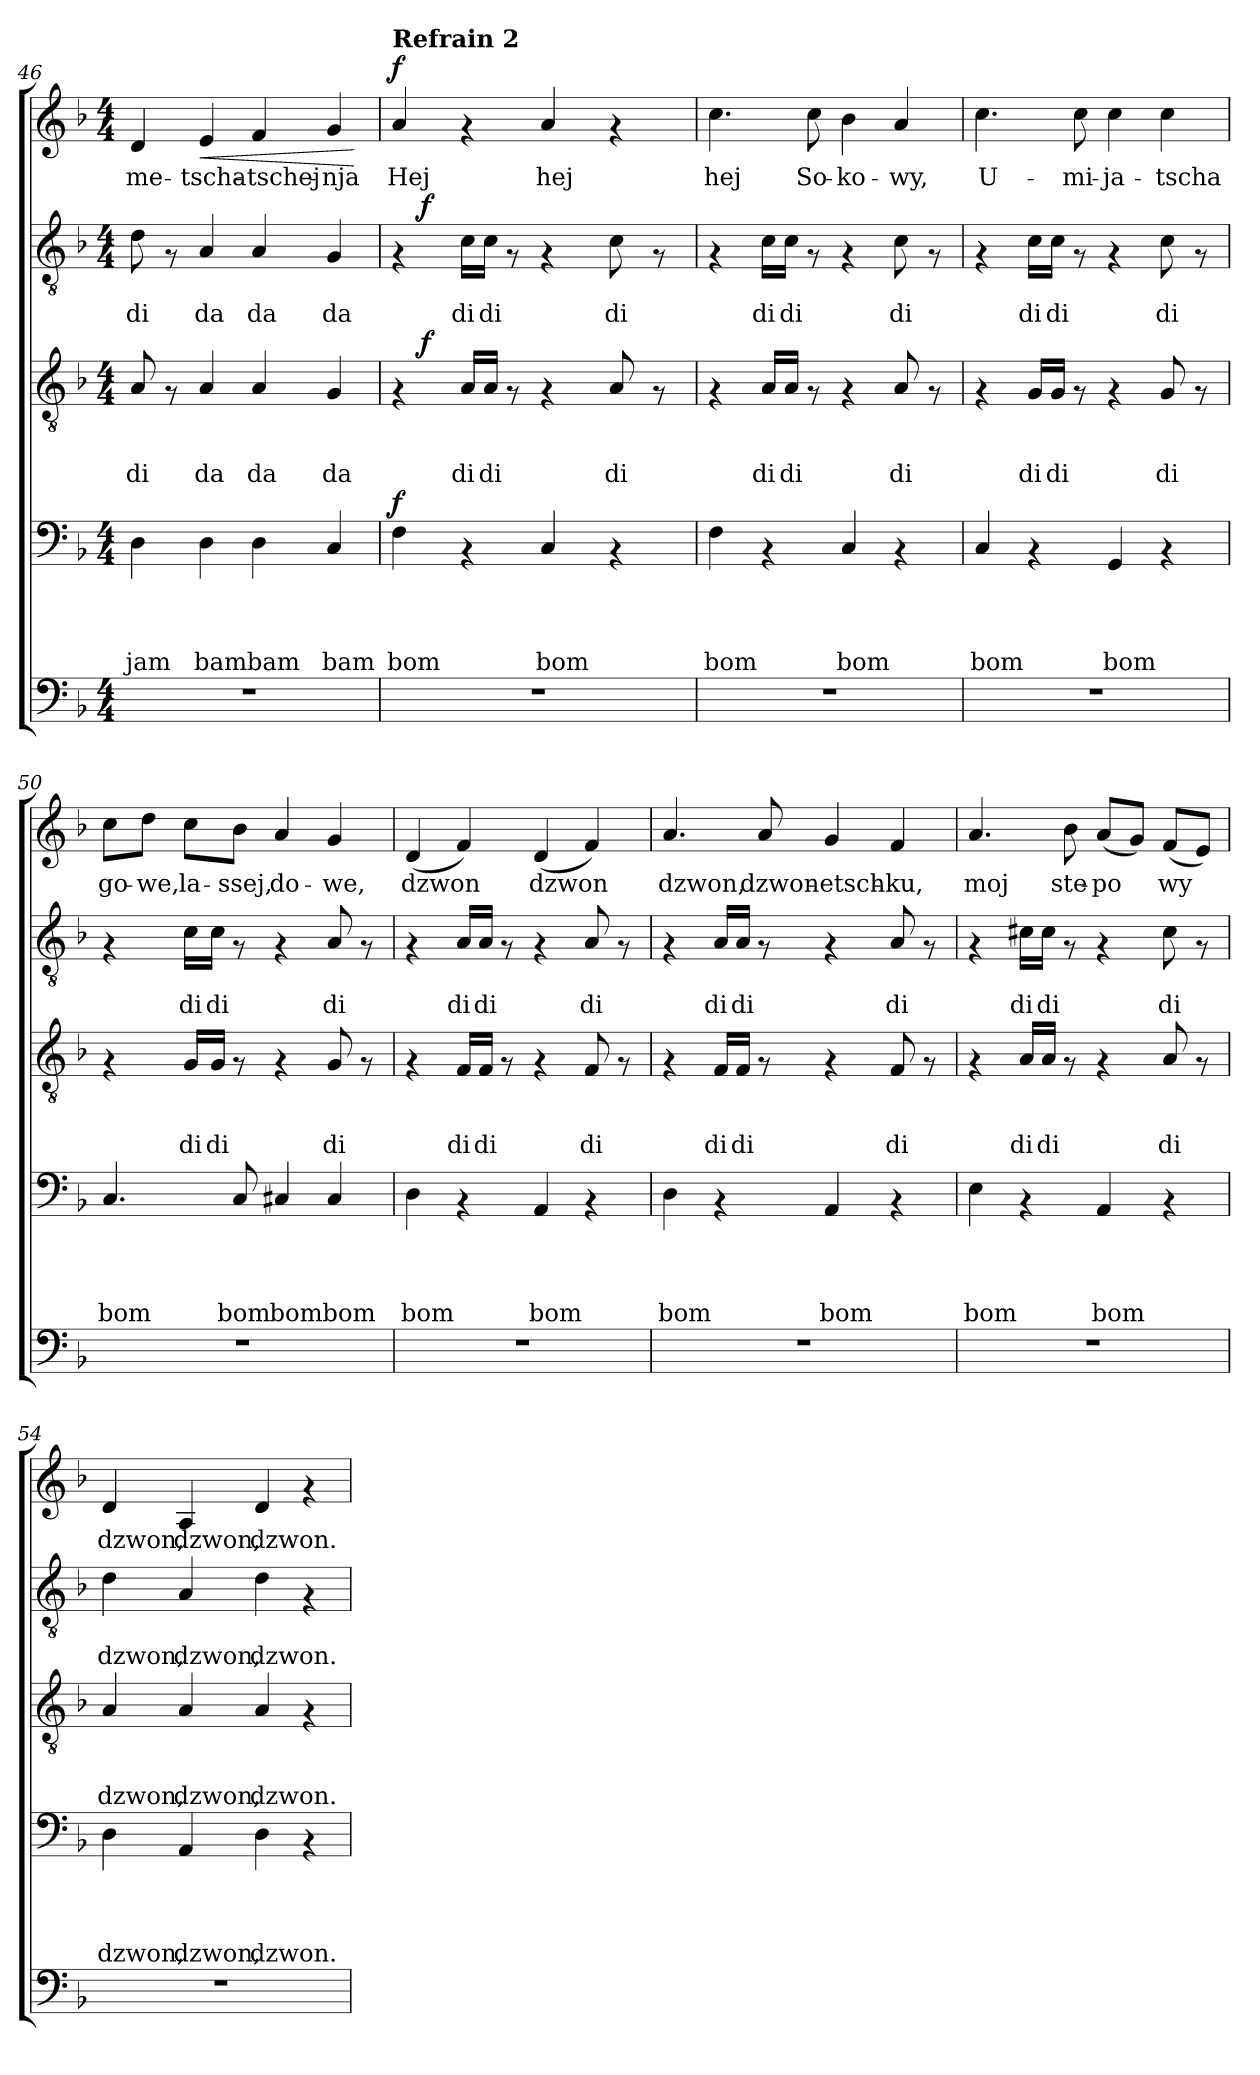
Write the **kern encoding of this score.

**kern	**kern	**text	**text	**text	**text	**dynam	**kern	**text	**text	**text	**dynam	**kern	**text	**text	**dynam	**kern	**text	**dynam
*part5	*part4	*part4	*part4	*part4	*part4	*part4	*part3	*part3	*part3	*part3	*part3	*part2	*part2	*part2	*part2	*part1	*part1	*part1
*staff5	*staff4	*staff4	*staff4	*staff4	*staff4	*staff4	*staff3	*staff3	*staff3	*staff3	*staff3	*staff2	*staff2	*staff2	*staff2	*staff1	*staff1	*staff1
*clefF4	*clefF4	*	*	*	*	*	*clefGv2	*	*	*	*	*clefGv2	*	*	*	*clefG2	*	*
*k[b-]	*k[b-]	*	*	*	*	*	*k[b-]	*	*	*	*	*k[b-]	*	*	*	*k[b-]	*	*
*F:	*F:	*	*	*	*	*	*F:	*	*	*	*	*F:	*	*	*	*F:	*	*
*M4/4	*M4/4	*	*	*	*	*	*M4/4	*	*	*	*	*M4/4	*	*	*	*M4/4	*	*
=46	=46	=46	=46	=46	=46	=46	=46	=46	=46	=46	=46	=46	=46	=46	=46	=46	=46	=46
!	!	!	!	!	!LO:LY:b	!	!	!	!	!LO:LY:b	!	!	!	!LO:LY:b	!	!	!LO:LY:b	!
1r	4D\	.	.	.	jam	.	8A/	.	.	di	.	8d\	.	di	.	4d/	me-	.
.	.	.	.	.	.	.	8rF	.	.	.	.	8rF	.	.	.	.	.	.
!	!	!	!	!	!LO:LY:b	!	!	!	!	!LO:LY:b	!	!	!	!LO:LY:b	!	!	!LO:LY:b	!LO:HP:b
.	4D\	.	.	.	bam	.	4A/	.	.	da	.	4A/	.	da	.	4e/	-tscha-	<
!	!	!	!	!	!LO:LY:b	!	!	!	!	!LO:LY:b	!	!	!	!LO:LY:b	!	!	!LO:LY:b	!
.	4D\	.	.	.	bam	.	4A/	.	.	da	.	4A/	.	da	.	4f/	-tschej-	.
!	!	!	!	!	!LO:LY:b	!	!	!	!	!LO:LY:b	!	!	!	!LO:LY:b	!	!	!LO:LY:b	!
.	4C/	.	.	.	bam	.	4G/	.	.	da	.	4G/	.	da	.	4g/	-nja	.
.	.	.	.	.	.	.	.	.	.	.	.	.	.	.	.	.	.	[
!!LO:LB:g=z
=47	=47	=47	=47	=47	=47	=47	=47	=47	=47	=47	=47	=47	=47	=47	=47	=47	=47	=47
!	!	!	!	!	!	!	!	!	!	!	!	!	!	!	!	!LO:TX:a:B:t=Refrain 2	!	!
!	!	!	!	!	!LO:LY:b	!LO:DY:b	!	!	!	!	!	!	!	!	!	!	!LO:LY:b	!LO:DY:b
*	*	*	*	*	*	*	*^	*	*	*	*	*^	*	*	*	*	*	*
1r	4F\	.	.	.	bom	f	4rF	16.ryy	.	.	.	.	4rF	16.ryy	.	.	.	4a/	Hej	f
!	!	!	!	!	!	!	!	!	!	!	!	!LO:DY:b	!	!	!	!	!LO:DY:b	!	!	!
.	.	.	.	.	.	.	.	2ryy	.	.	.	f	.	2ryy	.	.	f	.	.	.
!	!	!	!	!	!	!	!	!	!	!	!LO:LY:b	!	!	!	!	!LO:LY:b	!	!	!	!
.	4rAA	.	.	.	.	.	16A/LL	.	.	.	di	.	16c\LL	.	.	di	.	4rf	.	.
!	!	!	!	!	!	!	!	!	!	!	!LO:LY:b	!	!	!	!	!LO:LY:b	!	!	!	!
.	.	.	.	.	.	.	16A/JJ	.	.	.	di	.	16c\JJ	.	.	di	.	.	.	.
.	.	.	.	.	.	.	8rF	.	.	.	.	.	8rF	.	.	.	.	.	.	.
!	!	!	!	!	!LO:LY:b	!	!	!	!	!	!	!	!	!	!	!	!	!	!LO:LY:b	!
.	4C/	.	.	.	bom	.	4rF	.	.	.	.	.	4rF	.	.	.	.	4a/	hej	.
.	.	.	.	.	.	.	.	4ryy	.	.	.	.	.	4ryy	.	.	.	.	.	.
!	!	!	!	!	!	!	!	!	!	!	!LO:LY:b	!	!	!	!	!LO:LY:b	!	!	!	!
.	4rAA	.	.	.	.	.	8A/	.	.	.	di	.	8c\	.	.	di	.	4rf	.	.
.	.	.	.	.	.	.	.	8ryy	.	.	.	.	.	8ryy	.	.	.	.	.	.
.	.	.	.	.	.	.	8rF	.	.	.	.	.	8rF	.	.	.	.	.	.	.
.	.	.	.	.	.	.	.	32ryy	.	.	.	.	.	32ryy	.	.	.	.	.	.
=48	=48	=48	=48	=48	=48	=48	=48	=48	=48	=48	=48	=48	=48	=48	=48	=48	=48	=48	=48	=48
!	!	!	!	!	!LO:LY:b	!	!	!	!	!	!	!	!	!	!	!	!	!	!LO:LY:b	!
*	*	*	*	*	*	*	*v	*v	*	*	*	*	*	*	*	*	*	*	*	*
*	*	*	*	*	*	*	*	*	*	*	*	*v	*v	*	*	*	*	*	*
1r	4F\	.	.	.	bom	.	4rF	.	.	.	.	4rF	.	.	.	4.cc\	hej	.
!	!	!	!	!	!	!	!	!	!	!LO:LY:b	!	!	!	!LO:LY:b	!	!	!	!
.	4rAA	.	.	.	.	.	16A/LL	.	.	di	.	16c\LL	.	di	.	.	.	.
!	!	!	!	!	!	!	!	!	!	!LO:LY:b	!	!	!	!LO:LY:b	!	!	!	!
.	.	.	.	.	.	.	16A/JJ	.	.	di	.	16c\JJ	.	di	.	.	.	.
!	!	!	!	!	!	!	!	!	!	!	!	!	!	!	!	!	!LO:LY:b	!
.	.	.	.	.	.	.	8rF	.	.	.	.	8rF	.	.	.	8cc\	So-	.
!	!	!	!	!	!LO:LY:b	!	!	!	!	!	!	!	!	!	!	!	!LO:LY:b	!
.	4C/	.	.	.	bom	.	4rF	.	.	.	.	4rF	.	.	.	4b-\	-ko-	.
!	!	!	!	!	!	!	!	!	!	!LO:LY:b	!	!	!	!LO:LY:b	!	!	!LO:LY:b	!
.	4rAA	.	.	.	.	.	8A/	.	.	di	.	8c\	.	di	.	4a/	-wy,	.
.	.	.	.	.	.	.	8rF	.	.	.	.	8rF	.	.	.	.	.	.
=49	=49	=49	=49	=49	=49	=49	=49	=49	=49	=49	=49	=49	=49	=49	=49	=49	=49	=49
!	!	!	!	!	!LO:LY:b	!	!	!	!	!	!	!	!	!	!	!	!LO:LY:b	!
1r	4C/	.	.	.	bom	.	4rF	.	.	.	.	4rF	.	.	.	4.cc\	U-	.
!	!	!	!	!	!	!	!	!	!	!LO:LY:b	!	!	!	!LO:LY:b	!	!	!	!
.	4rAA	.	.	.	.	.	16G/LL	.	.	di	.	16c\LL	.	di	.	.	.	.
!	!	!	!	!	!	!	!	!	!	!LO:LY:b	!	!	!	!LO:LY:b	!	!	!	!
.	.	.	.	.	.	.	16G/JJ	.	.	di	.	16c\JJ	.	di	.	.	.	.
!	!	!	!	!	!	!	!	!	!	!	!	!	!	!	!	!	!LO:LY:b	!
.	.	.	.	.	.	.	8rF	.	.	.	.	8rF	.	.	.	8cc\	-mi-	.
!	!	!	!	!	!LO:LY:b	!	!	!	!	!	!	!	!	!	!	!	!LO:LY:b	!
.	4GG/	.	.	.	bom	.	4rF	.	.	.	.	4rF	.	.	.	4cc\	-ja-	.
!	!	!	!	!	!	!	!	!	!	!LO:LY:b	!	!	!	!LO:LY:b	!	!	!LO:LY:b	!
.	4rAA	.	.	.	.	.	8G/	.	.	di	.	8c\	.	di	.	4cc\	-tscha	.
.	.	.	.	.	.	.	8rF	.	.	.	.	8rF	.	.	.	.	.	.
=50	=50	=50	=50	=50	=50	=50	=50	=50	=50	=50	=50	=50	=50	=50	=50	=50	=50	=50
!	!	!	!	!	!LO:LY:b	!	!	!	!	!	!	!	!	!	!	!	!LO:LY:b	!
1r	4.C/	.	.	.	bom	.	4rF	.	.	.	.	4rF	.	.	.	8cc\L	go-	.
!	!	!	!	!	!	!	!	!	!	!	!	!	!	!	!	!	!LO:LY:b	!
.	.	.	.	.	.	.	.	.	.	.	.	.	.	.	.	8dd\J	-we,	.
!	!	!	!	!	!	!	!	!	!	!LO:LY:b	!	!	!	!LO:LY:b	!	!	!LO:LY:b	!
.	.	.	.	.	.	.	16G/LL	.	.	di	.	16c\LL	.	di	.	8cc\L	la-	.
!	!	!	!	!	!	!	!	!	!	!LO:LY:b	!	!	!	!LO:LY:b	!	!	!	!
.	.	.	.	.	.	.	16G/JJ	.	.	di	.	16c\JJ	.	di	.	.	.	.
!	!	!	!	!	!LO:LY:b	!	!	!	!	!	!	!	!	!	!	!	!LO:LY:b	!
.	8C/	.	.	.	bom	.	8rF	.	.	.	.	8rF	.	.	.	8b-\J	-ssej,	.
!	!	!	!	!	!LO:LY:b	!	!	!	!	!	!	!	!	!	!	!	!LO:LY:b	!
.	4C#X/	.	.	.	bom	.	4rF	.	.	.	.	4rF	.	.	.	4a/	do-	.
!	!	!	!	!	!LO:LY:b	!	!	!	!	!LO:LY:b	!	!	!	!LO:LY:b	!	!	!LO:LY:b	!
.	4C#/	.	.	.	bom	.	8G/	.	.	di	.	8A/	.	di	.	4g/	-we,	.
.	.	.	.	.	.	.	8rF	.	.	.	.	8rF	.	.	.	.	.	.
!!LO:LB:g=z
=51	=51	=51	=51	=51	=51	=51	=51	=51	=51	=51	=51	=51	=51	=51	=51	=51	=51	=51
!	!	!	!	!	!LO:LY:b	!	!	!	!	!	!	!	!	!	!	!	!LO:LY:b	!
1r	4D\	.	.	.	bom	.	4rF	.	.	.	.	4rF	.	.	.	(<4d/	dzwon	.
!	!	!	!	!	!	!	!	!	!	!LO:LY:b	!	!	!	!LO:LY:b	!	!	!	!
.	4rAA	.	.	.	.	.	16F/LL	.	.	di	.	16A/LL	.	di	.	4f/)	.	.
!	!	!	!	!	!	!	!	!	!	!LO:LY:b	!	!	!	!LO:LY:b	!	!	!	!
.	.	.	.	.	.	.	16F/JJ	.	.	di	.	16A/JJ	.	di	.	.	.	.
.	.	.	.	.	.	.	8rF	.	.	.	.	8rF	.	.	.	.	.	.
!	!	!	!	!	!LO:LY:b	!	!	!	!	!	!	!	!	!	!	!	!LO:LY:b	!
.	4AA/	.	.	.	bom	.	4rF	.	.	.	.	4rF	.	.	.	(<4d/	dzwon	.
!	!	!	!	!	!	!	!	!	!	!LO:LY:b	!	!	!	!LO:LY:b	!	!	!	!
.	4rAA	.	.	.	.	.	8F/	.	.	di	.	8A/	.	di	.	4f/)	.	.
.	.	.	.	.	.	.	8rF	.	.	.	.	8rF	.	.	.	.	.	.
=52	=52	=52	=52	=52	=52	=52	=52	=52	=52	=52	=52	=52	=52	=52	=52	=52	=52	=52
!	!	!	!	!	!LO:LY:b	!	!	!	!	!	!	!	!	!	!	!	!LO:LY:b	!
1r	4D\	.	.	.	bom	.	4rF	.	.	.	.	4rF	.	.	.	4.a/	dzwon,	.
!	!	!	!	!	!	!	!	!	!	!LO:LY:b	!	!	!	!LO:LY:b	!	!	!	!
.	4rAA	.	.	.	.	.	16F/LL	.	.	di	.	16A/LL	.	di	.	.	.	.
!	!	!	!	!	!	!	!	!	!	!LO:LY:b	!	!	!	!LO:LY:b	!	!	!	!
.	.	.	.	.	.	.	16F/JJ	.	.	di	.	16A/JJ	.	di	.	.	.	.
!	!	!	!	!	!	!	!	!	!	!	!	!	!	!	!	!	!LO:LY:b	!
.	.	.	.	.	.	.	8rF	.	.	.	.	8rF	.	.	.	8a/	dzwon-	.
!	!	!	!	!	!LO:LY:b	!	!	!	!	!	!	!	!	!	!	!	!LO:LY:b	!
.	4AA/	.	.	.	bom	.	4rF	.	.	.	.	4rF	.	.	.	4g/	-etsch-	.
!	!	!	!	!	!	!	!	!	!	!LO:LY:b	!	!	!	!LO:LY:b	!	!	!LO:LY:b	!
.	4rAA	.	.	.	.	.	8F/	.	.	di	.	8A/	.	di	.	4f/	-ku,	.
.	.	.	.	.	.	.	8rF	.	.	.	.	8rF	.	.	.	.	.	.
=53	=53	=53	=53	=53	=53	=53	=53	=53	=53	=53	=53	=53	=53	=53	=53	=53	=53	=53
!	!	!	!	!	!LO:LY:b	!	!	!	!	!	!	!	!	!	!	!	!LO:LY:b	!
1r	4E\	.	.	.	bom	.	4rF	.	.	.	.	4rF	.	.	.	4.a/	moj	.
!	!	!	!	!	!	!	!	!	!	!LO:LY:b	!	!	!	!LO:LY:b	!	!	!	!
.	4rAA	.	.	.	.	.	16A/LL	.	.	di	.	16c#X\LL	.	di	.	.	.	.
!	!	!	!	!	!	!	!	!	!	!LO:LY:b	!	!	!	!LO:LY:b	!	!	!	!
.	.	.	.	.	.	.	16A/JJ	.	.	di	.	16c#\JJ	.	di	.	.	.	.
!	!	!	!	!	!	!	!	!	!	!	!	!	!	!	!	!	!LO:LY:b	!
.	.	.	.	.	.	.	8rF	.	.	.	.	8rF	.	.	.	8b-\	ste-	.
!	!	!	!	!	!LO:LY:b	!	!	!	!	!	!	!	!	!	!	!	!LO:LY:b	!
.	4AA/	.	.	.	bom	.	4rF	.	.	.	.	4rF	.	.	.	(<8a/L	-po	.
.	.	.	.	.	.	.	.	.	.	.	.	.	.	.	.	8g/J)	.	.
!	!	!	!	!	!	!	!	!	!	!LO:LY:b	!	!	!	!LO:LY:b	!	!	!LO:LY:b	!
.	4rAA	.	.	.	.	.	8A/	.	.	di	.	8c#\	.	di	.	(<8f/L	wy	.
.	.	.	.	.	.	.	8rF	.	.	.	.	8rF	.	.	.	8e/J)	.	.
=54	=54	=54	=54	=54	=54	=54	=54	=54	=54	=54	=54	=54	=54	=54	=54	=54	=54	=54
!	!	!	!	!	!LO:LY:b	!	!	!	!	!LO:LY:b	!	!	!	!LO:LY:b	!	!	!LO:LY:b	!
1r	4D\	.	.	.	dzwon,	.	4A/	.	.	dzwon,	.	4d\	.	dzwon,	.	4d/	dzwon,	.
!	!	!	!	!	!LO:LY:b	!	!	!	!	!LO:LY:b	!	!	!	!LO:LY:b	!	!	!LO:LY:b	!
.	4AA/	.	.	.	dzwon,	.	4A/	.	.	dzwon,	.	4A/	.	dzwon,	.	4A/	dzwon,	.
!	!	!	!	!	!LO:LY:b	!	!	!	!	!LO:LY:b	!	!	!	!LO:LY:b	!	!	!LO:LY:b	!
.	4D\	.	.	.	dzwon.	.	4A/	.	.	dzwon.	.	4d\	.	dzwon.	.	4d/	dzwon.	.
.	4rAA	.	.	.	.	.	4rF	.	.	.	.	4rF	.	.	.	4rf	.	.
=	=	=	=	=	=	=	=	=	=	=	=	=	=	=	=	=	=	=
*-	*-	*-	*-	*-	*-	*-	*-	*-	*-	*-	*-	*-	*-	*-	*-	*-	*-	*-
